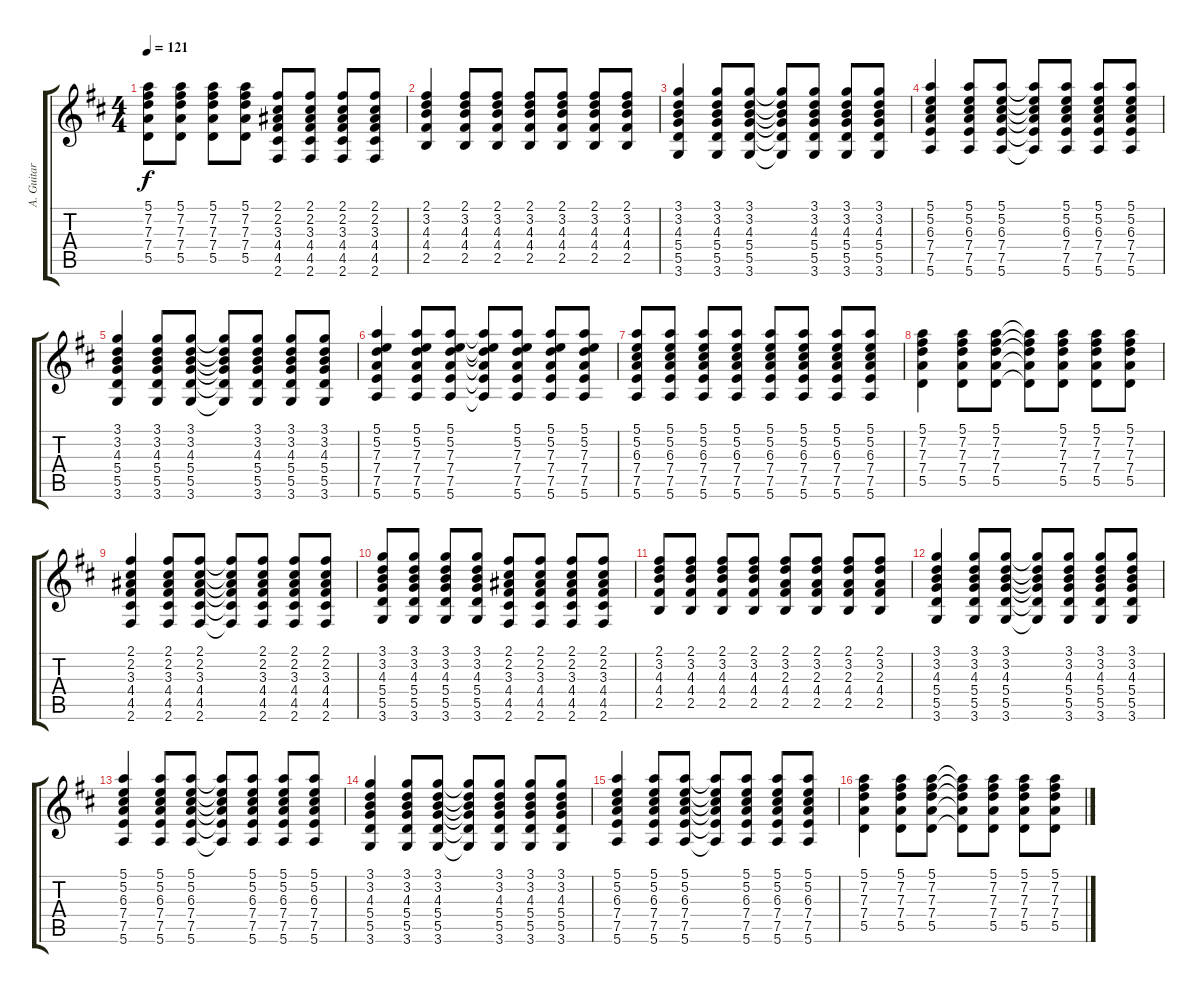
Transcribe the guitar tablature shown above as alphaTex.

\track ("A. Guitar" "A. Guitar") {instrument acousticguitarnylon}
\staff {score tabs}
\tuning (E4 B3 G3 D3 A2 E2) {hide}
\ts (4 4)
\tempo 121
\clef g2
\ks d
(5.1 7.2 7.3 7.4 5.5).8{dy f} (5.1 7.2 7.3 7.4 5.5).8 (5.1 7.2 7.3 7.4 5.5).8 (5.1 7.2 7.3 7.4 5.5).8 (2.1 2.2 3.3 4.4 4.5 2.6).8 (2.1 2.2 3.3 4.4 4.5 2.6).8 (2.1 2.2 3.3 4.4 4.5 2.6).8 (2.1 2.2 3.3 4.4 4.5 2.6).8 |
(2.1 3.2 4.3 4.4 2.5).4 (2.1 3.2 4.3 4.4 2.5).8 (2.1 3.2 4.3 4.4 2.5).8 (2.1 3.2 4.3 4.4 2.5).8 (2.1 3.2 4.3 4.4 2.5).8 (2.1 3.2 4.3 4.4 2.5).8 (2.1 3.2 4.3 4.4 2.5).8 |
(3.1 3.2 4.3 5.4 5.5 3.6).4 (3.1 3.2 4.3 5.4 5.5 3.6).8 (3.1 3.2 4.3 5.4 5.5 3.6).8 (3.1{t} 3.2{t} 4.3{t} 5.4{t} 5.5{t} 3.6{t}).8 (3.1 3.2 4.3 5.4 5.5 3.6).8 (3.1 3.2 4.3 5.4 5.5 3.6).8 (3.1 3.2 4.3 5.4 5.5 3.6).8 |
(5.1 5.2 6.3 7.4 7.5 5.6).4 (5.1 5.2 6.3 7.4 7.5 5.6).8 (5.1 5.2 6.3 7.4 7.5 5.6).8 (5.1{t} 5.2{t} 6.3{t} 7.4{t} 7.5{t} 5.6{t}).8 (5.1 5.2 6.3 7.4 7.5 5.6).8 (5.1 5.2 6.3 7.4 7.5 5.6).8 (5.1 5.2 6.3 7.4 7.5 5.6).8 |
(3.1 3.2 4.3 5.4 5.5 3.6).4 (3.1 3.2 4.3 5.4 5.5 3.6).8 (3.1 3.2 4.3 5.4 5.5 3.6).8 (3.1{t} 3.2{t} 4.3{t} 5.4{t} 5.5{t} 3.6{t}).8 (3.1 3.2 4.3 5.4 5.5 3.6).8 (3.1 3.2 4.3 5.4 5.5 3.6).8 (3.1 3.2 4.3 5.4 5.5 3.6).8 |
(5.1 5.2 7.3 7.4 7.5 5.6).4 (5.1 5.2 7.3 7.4 7.5 5.6).8 (5.1 5.2 7.3 7.4 7.5 5.6).8 (5.1{t} 5.2{t} 7.3{t} 7.4{t} 7.5{t} 5.6{t}).8 (5.1 5.2 7.3 7.4 7.5 5.6).8 (5.1 5.2 7.3 7.4 7.5 5.6).8 (5.1 5.2 7.3 7.4 7.5 5.6).8 |
(5.1 5.2 6.3 7.4 7.5 5.6).8 (5.1 5.2 6.3 7.4 7.5 5.6).8 (5.1 5.2 6.3 7.4 7.5 5.6).8 (5.1 5.2 6.3 7.4 7.5 5.6).8 (5.1 5.2 6.3 7.4 7.5 5.6).8 (5.1 5.2 6.3 7.4 7.5 5.6).8 (5.1 5.2 6.3 7.4 7.5 5.6).8 (5.1 5.2 6.3 7.4 7.5 5.6).8 |
(5.1 7.2 7.3 7.4 5.5).4 (5.1 7.2 7.3 7.4 5.5).8 (5.1 7.2 7.3 7.4 5.5).8 (5.1{t} 7.2{t} 7.3{t} 7.4{t} 5.5{t}).8 (5.1 7.2 7.3 7.4 5.5).8 (5.1 7.2 7.3 7.4 5.5).8 (5.1 7.2 7.3 7.4 5.5).8 |
(2.1 2.2 3.3 4.4 4.5 2.6).4 (2.1 2.2 3.3 4.4 4.5 2.6).8 (2.1 2.2 3.3 4.4 4.5 2.6).8 (2.1{t} 2.2{t} 3.3{t} 4.4{t} 4.5{t} 2.6{t}).8 (2.1 2.2 3.3 4.4 4.5 2.6).8 (2.1 2.2 3.3 4.4 4.5 2.6).8 (2.1 2.2 3.3 4.4 4.5 2.6).8 |
(3.1 3.2 4.3 5.4 5.5 3.6).8 (3.1 3.2 4.3 5.4 5.5 3.6).8 (3.1 3.2 4.3 5.4 5.5 3.6).8 (3.1 3.2 4.3 5.4 5.5 3.6).8 (2.1 2.2 3.3 4.4 4.5 2.6).8 (2.1 2.2 3.3 4.4 4.5 2.6).8 (2.1 2.2 3.3 4.4 4.5 2.6).8 (2.1 2.2 3.3 4.4 4.5 2.6).8 |
(2.1 3.2 4.3 4.4 2.5).8 (2.1 3.2 4.3 4.4 2.5).8 (2.1 3.2 4.3 4.4 2.5).8 (2.1 3.2 4.3 4.4 2.5).8 (2.1 3.2 2.3 4.4 2.5).8 (2.1 3.2 2.3 4.4 2.5).8 (2.1 3.2 2.3 4.4 2.5).8 (2.1 3.2 2.3 4.4 2.5).8 |
(3.1 3.2 4.3 5.4 5.5 3.6).4 (3.1 3.2 4.3 5.4 5.5 3.6).8 (3.1 3.2 4.3 5.4 5.5 3.6).8 (3.1{t} 3.2{t} 4.3{t} 5.4{t} 5.5{t} 3.6{t}).8 (3.1 3.2 4.3 5.4 5.5 3.6).8 (3.1 3.2 4.3 5.4 5.5 3.6).8 (3.1 3.2 4.3 5.4 5.5 3.6).8 |
(5.1 5.2 6.3 7.4 7.5 5.6).4 (5.1 5.2 6.3 7.4 7.5 5.6).8 (5.1 5.2 6.3 7.4 7.5 5.6).8 (5.1{t} 5.2{t} 6.3{t} 7.4{t} 7.5{t} 5.6{t}).8 (5.1 5.2 6.3 7.4 7.5 5.6).8 (5.1 5.2 6.3 7.4 7.5 5.6).8 (5.1 5.2 6.3 7.4 7.5 5.6).8 |
(3.1 3.2 4.3 5.4 5.5 3.6).4 (3.1 3.2 4.3 5.4 5.5 3.6).8 (3.1 3.2 4.3 5.4 5.5 3.6).8 (3.1{t} 3.2{t} 4.3{t} 5.4{t} 5.5{t} 3.6{t}).8 (3.1 3.2 4.3 5.4 5.5 3.6).8 (3.1 3.2 4.3 5.4 5.5 3.6).8 (3.1 3.2 4.3 5.4 5.5 3.6).8 |
(5.1 5.2 6.3 7.4 7.5 5.6).4 (5.1 5.2 6.3 7.4 7.5 5.6).8 (5.1 5.2 6.3 7.4 7.5 5.6).8 (5.1{t} 5.2{t} 6.3{t} 7.4{t} 7.5{t} 5.6{t}).8 (5.1 5.2 6.3 7.4 7.5 5.6).8 (5.1 5.2 6.3 7.4 7.5 5.6).8 (5.1 5.2 6.3 7.4 7.5 5.6).8 |
(5.1 7.2 7.3 7.4 5.5).4 (5.1 7.2 7.3 7.4 5.5).8 (5.1 7.2 7.3 7.4 5.5).8 (5.1{t} 7.2{t} 7.3{t} 7.4{t} 5.5{t}).8 (5.1 7.2 7.3 7.4 5.5).8 (5.1 7.2 7.3 7.4 5.5).8 (5.1 7.2 7.3 7.4 5.5).8
